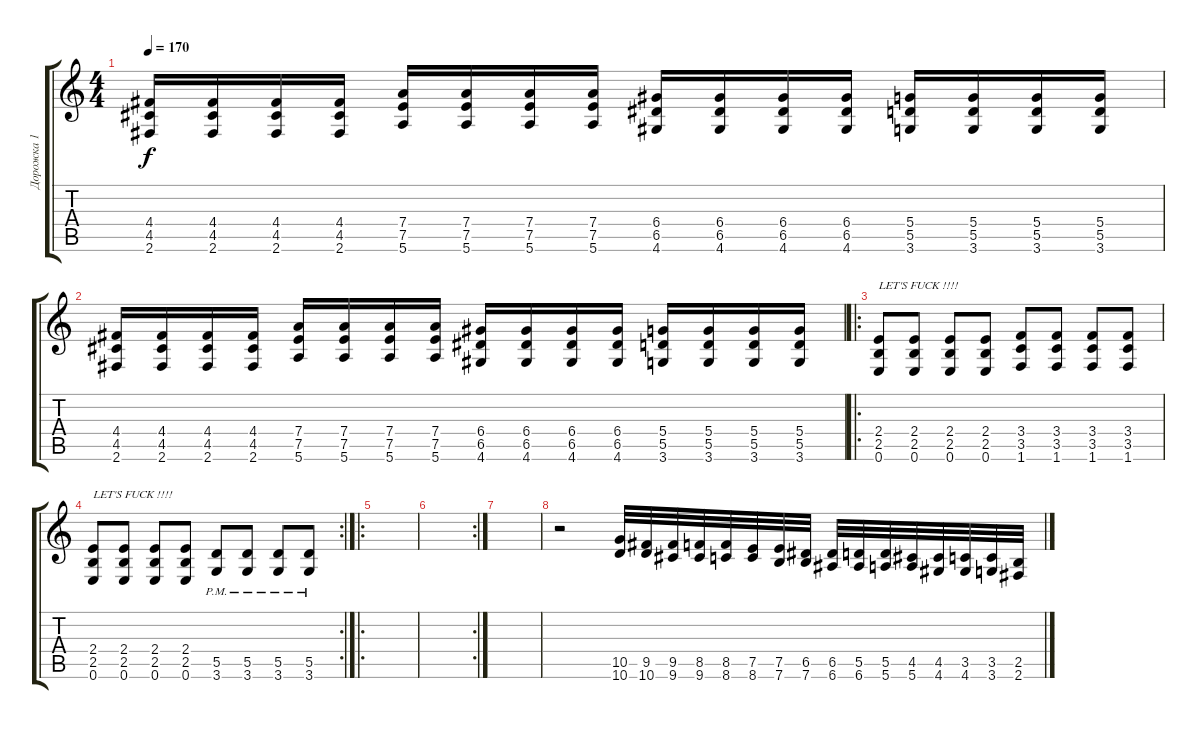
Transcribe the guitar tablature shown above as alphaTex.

\track ("Дорожка 1" "Дорожка 1") {instrument distortionguitar}
\staff {score tabs}
\tuning (E4 B3 G3 D3 A2 E2) {hide}
\ts (4 4)
\tempo 170
\clef g2
\ks c
(4.4 4.5 2.6).16{dy f} (4.4 4.5 2.6).16 (4.4 4.5 2.6).16 (4.4 4.5 2.6).16 (7.4 7.5 5.6).16 (7.4 7.5 5.6).16 (7.4 7.5 5.6).16 (7.4 7.5 5.6).16 (6.4 6.5 4.6).16 (6.4 6.5 4.6).16 (6.4 6.5 4.6).16 (6.4 6.5 4.6).16 (5.4 5.5 3.6).16 (5.4 5.5 3.6).16 (5.4 5.5 3.6).16 (5.4 5.5 3.6).16 |
(4.4 4.5 2.6).16 (4.4 4.5 2.6).16 (4.4 4.5 2.6).16 (4.4 4.5 2.6).16 (7.4 7.5 5.6).16 (7.4 7.5 5.6).16 (7.4 7.5 5.6).16 (7.4 7.5 5.6).16 (6.4 6.5 4.6).16 (6.4 6.5 4.6).16 (6.4 6.5 4.6).16 (6.4 6.5 4.6).16 (5.4 5.5 3.6).16 (5.4 5.5 3.6).16 (5.4 5.5 3.6).16 (5.4 5.5 3.6).16 |
\ro
(2.4 2.5 0.6).8{txt "LET'S FUCK !!!!"} (2.4 2.5 0.6).8 (2.4 2.5 0.6).8 (2.4 2.5 0.6).8 (3.4 3.5 1.6).8 (3.4 3.5 1.6).8 (3.4 3.5 1.6).8 (3.4 3.5 1.6).8 |
\rc 2
(2.4 2.5 0.6).8{txt "LET'S FUCK !!!!"} (2.4 2.5 0.6).8 (2.4 2.5 0.6).8 (2.4 2.5 0.6).8 (5.5{pm} 3.6{pm}).8 (5.5{pm} 3.6{pm}).8 (5.5{pm} 3.6{pm}).8 (5.5{pm} 3.6{pm}).8 |
\ro
|
\rc 2
|
|
r.2 (10.5 10.6).32 (9.5 10.6).32 (9.5 9.6).32 (8.5 9.6).32 (8.5 8.6).32 (7.5 8.6).32 (7.5 7.6).32 (6.5 7.6).32 (6.5 6.6).32 (5.5 6.6).32 (5.5 5.6).32 (4.5 5.6).32 (4.5 4.6).32 (3.5 4.6).32 (3.5 3.6).32 (2.5 2.6).32
